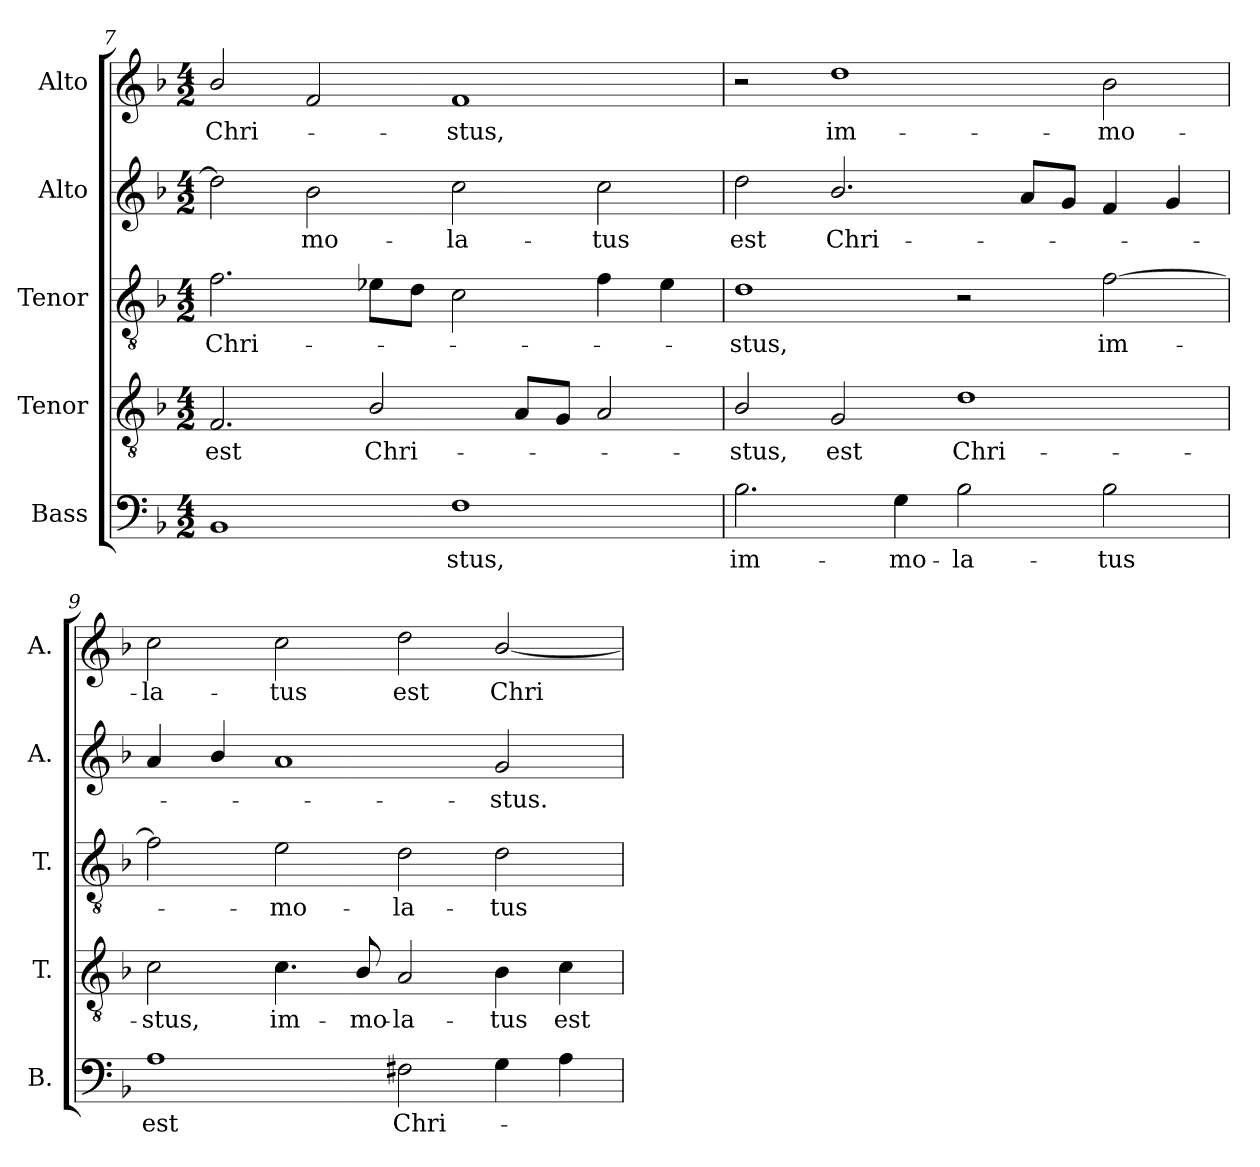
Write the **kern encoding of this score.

**kern	**text	**kern	**text	**kern	**text	**kern	**text	**kern	**text
*part5	*part5	*part4	*part4	*part3	*part3	*part2	*part2	*part1	*part1
*staff5	*staff5	*staff4	*staff4	*staff3	*staff3	*staff2	*staff2	*staff1	*staff1
*I"Bass	*	*I"Tenor	*	*I"Tenor	*	*I"Alto	*	*I"Alto	*
*I'B.	*	*I'T.	*	*I'T.	*	*I'A.	*	*I'A.	*
*clefF4	*	*clefGv2	*	*clefGv2	*	*clefG2	*	*clefG2	*
*	*	*ITrd7c12	*	*ITrd7c12	*	*	*	*	*
*k[b-]	*	*k[b-]	*	*k[b-]	*	*k[b-]	*	*k[b-]	*
*F:	*	*F:	*	*F:	*	*F:	*	*F:	*
*M4/2	*	*M4/2	*	*M4/2	*	*M4/2	*	*M4/2	*
=7	=7	=7	=7	=7	=7	=7	=7	=7	=7
!	!	!	!LO:LY:b:color=#000000	!	!	!	!	!	!
!	!	!	!	!	!LO:LY:b:color=#000000	!	!	!	!
!	!	!	!	!	!	!	!	!	!LO:LY:b:color=#000000
1BB-i	.	2.FFi/	est	2.Fi\	Chri-	2ddi\]	.	2b-i/	Chri-
!	!	!	!	!	!	!	!LO:LY:b:color=#000000	!	!
.	.	.	.	.	.	2b-i\	-mo-	2fi/	.
!	!	!	!LO:LY:b:color=#000000	!	!	!	!	!	!
.	.	2BB-i/	Chri-	8E-Xi\L	.	.	.	.	.
.	.	.	.	8Di\J	.	.	.	.	.
!	!LO:LY:b:color=#000000	!	!	!	!	!	!	!	!
!	!	!	!	!	!	!	!LO:LY:b:color=#000000	!	!
!	!	!	!	!	!	!	!	!	!LO:LY:b:color=#000000
1Fi	-stus,	.	.	2Ci\	.	2cci\	-la-	1fi	-stus,
.	.	8AAi/L	.	.	.	.	.	.	.
.	.	8GGi/J	.	.	.	.	.	.	.
!	!	!	!	!	!	!	!LO:LY:b:color=#000000	!	!
.	.	2AAi/	.	4Fi\	.	2cci\	-tus	.	.
.	.	.	.	4E-i\	.	.	.	.	.
=8	=8	=8	=8	=8	=8	=8	=8	=8	=8
!	!LO:LY:b:color=#000000	!	!	!	!	!	!	!	!
!	!	!	!LO:LY:b:color=#000000	!	!	!	!	!	!
!	!	!	!	!	!LO:LY:b:color=#000000	!	!	!	!
!	!	!	!	!	!	!	!LO:LY:b:color=#000000	!	!
2.B-i\	im-	2BB-i/	-stus,	1Di	-stus,	2ddi\	est	2r	.
!	!	!	!LO:LY:b:color=#000000	!	!	!	!	!	!
!	!	!	!	!	!	!	!LO:LY:b:color=#000000	!	!
!	!	!	!	!	!	!	!	!	!LO:LY:b:color=#000000
.	.	2GGi/	est	.	.	2.b-i/	Chri-	1ddi	im-
!	!LO:LY:b:color=#000000	!	!	!	!	!	!	!	!
4Gi\	-mo-	.	.	.	.	.	.	.	.
!	!LO:LY:b:color=#000000	!	!	!	!	!	!	!	!
!	!	!	!LO:LY:b:color=#000000	!	!	!	!	!	!
2B-i\	-la-	1Di	Chri-	2r	.	.	.	.	.
.	.	.	.	.	.	8ai/L	.	.	.
.	.	.	.	.	.	8gi/J	.	.	.
!	!LO:LY:b:color=#000000	!	!	!	!	!	!	!	!
!	!	!	!	!	!LO:LY:b:color=#000000	!	!	!	!
!	!	!	!	!	!	!	!	!	!LO:LY:b:color=#000000
2B-i\	-tus	.	.	[2Fi\	im-	4fi/	.	2b-i\	-mo-
.	.	.	.	.	.	4gi/	.	.	.
=9	=9	=9	=9	=9	=9	=9	=9	=9	=9
!	!LO:LY:b:color=#000000	!	!	!	!	!	!	!	!
!	!	!	!LO:LY:b:color=#000000	!	!	!	!	!	!
!	!	!	!	!	!	!	!	!	!LO:LY:b:color=#000000
1Ai	est	2Ci\	-stus,	2Fi\]	.	4ai/	.	2cci\	-la-
.	.	.	.	.	.	4b-i/	.	.	.
!	!	!	!LO:LY:b:color=#000000	!	!	!	!	!	!
!	!	!	!	!	!LO:LY:b:color=#000000	!	!	!	!
!	!	!	!	!	!	!	!	!	!LO:LY:b:color=#000000
.	.	4.Ci\	im-	2Ei\	-mo-	1ai	.	2cci\	-tus
!	!	!	!LO:LY:b:color=#000000	!	!	!	!	!	!
.	.	8BB-i/	-mo-	.	.	.	.	.	.
!	!LO:LY:b:color=#000000	!	!	!	!	!	!	!	!
!	!	!	!LO:LY:b:color=#000000	!	!	!	!	!	!
!	!	!	!	!	!LO:LY:b:color=#000000	!	!	!	!
!	!	!	!	!	!	!	!	!	!LO:LY:b:color=#000000
2F#Xi\	Chri-	2AAi/	-la-	2Di\	-la-	.	.	2ddi\	est
!	!	!	!LO:LY:b:color=#000000	!	!	!	!	!	!
!	!	!	!	!	!LO:LY:b:color=#000000	!	!	!	!
!	!	!	!	!	!	!	!LO:LY:b:color=#000000	!	!
!	!	!	!	!	!	!	!	!	!LO:LY:b:color=#000000
4Gi\	.	4BB-i\	-tus	2Di\	-tus	2gi/	-stus.	[2b-i/	Chri-
!	!	!	!LO:LY:b:color=#000000	!	!	!	!	!	!
4Ai\	.	4Ci\	est	.	.	.	.	.	.
=	=	=	=	=	=	=	=	=	=
*-	*-	*-	*-	*-	*-	*-	*-	*-	*-
